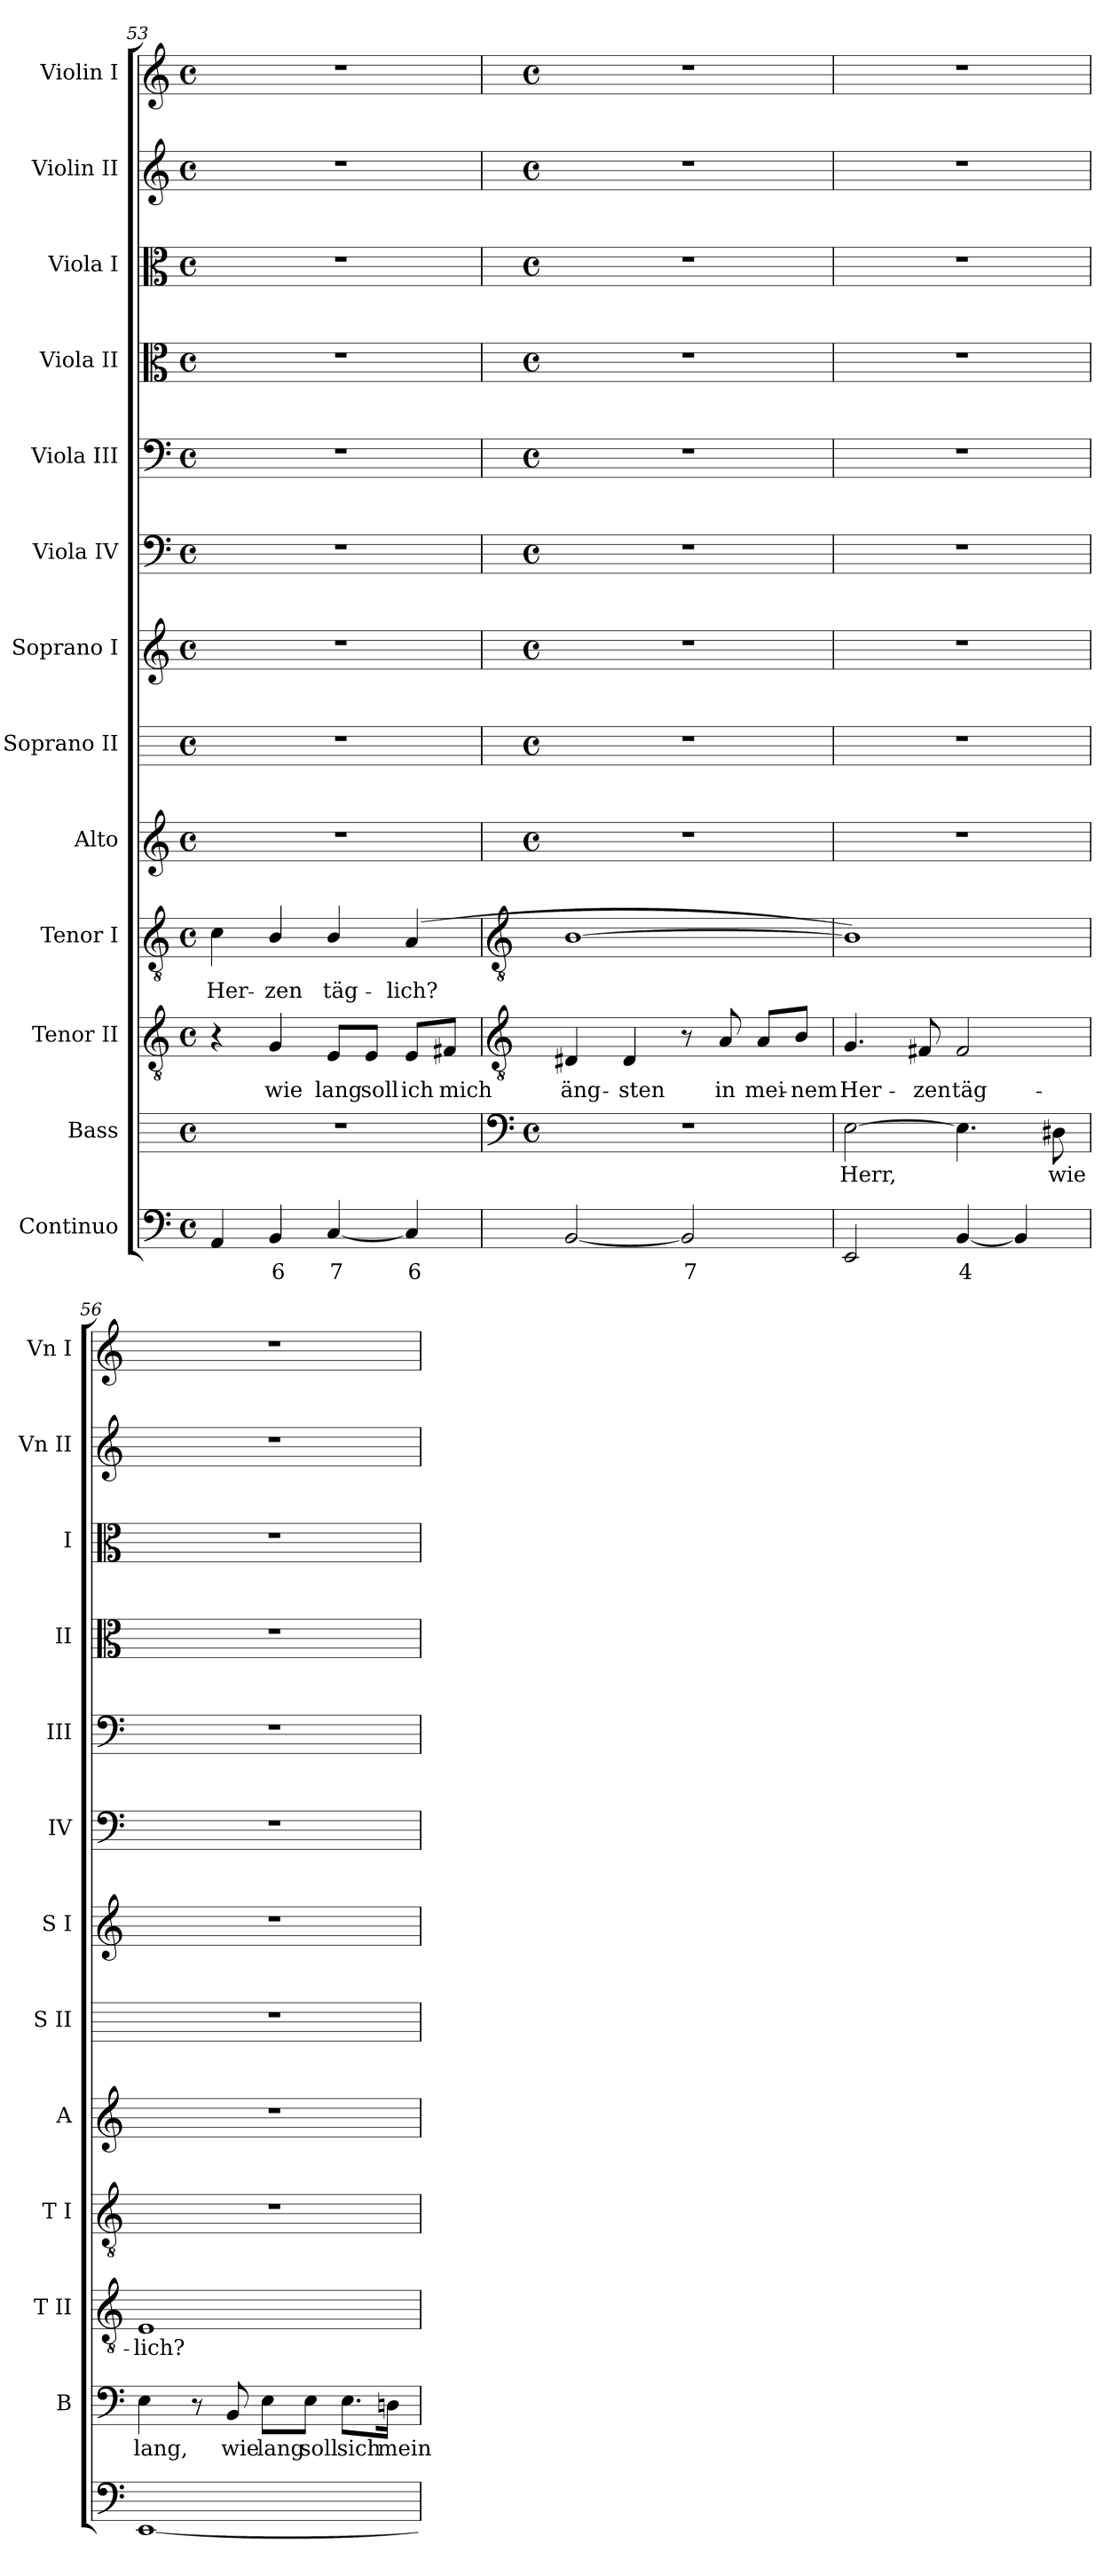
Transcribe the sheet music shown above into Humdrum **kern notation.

**kern	**text	**kern	**text	**kern	**text	**kern	**text	**kern	**kern	**kern	**kern	**kern	**kern	**kern	**kern	**kern
*part13	*part13	*part12	*part12	*part11	*part11	*part10	*part10	*part9	*part8	*part7	*part6	*part5	*part4	*part3	*part2	*part1
*staff13	*staff13	*staff12	*staff12	*staff11	*staff11	*staff10	*staff10	*staff9	*staff8	*staff7	*staff6	*staff5	*staff4	*staff3	*staff2	*staff1
*I"Continuo	*	*I"Bass	*	*I"Tenor II	*	*I"Tenor I	*	*I"Alto	*I"Soprano II	*I"Soprano I	*I"Viola IV	*I"Viola III	*I"Viola II	*I"Viola I	*I"Violin II	*I"Violin I
*	*	*I'B	*	*I'T II	*	*I'T I	*	*I'A	*I'S II	*I'S I	*I'IV	*I'III	*I'II	*I'I	*I'Vn II	*I'Vn I
*clefF4	*	*	*	*clefGv2	*	*clefGv2	*	*clefG2	*	*clefG2	*clefF4	*clefF4	*clefC3	*clefC3	*clefG2	*clefG2
*k[]	*	*	*	*k[]	*	*k[]	*	*k[]	*	*k[]	*k[]	*k[]	*k[]	*k[]	*k[]	*k[]
*C:	*	*	*	*C:	*	*C:	*	*C:	*	*C:	*C:	*C:	*C:	*C:	*C:	*C:
*M4/4	*	*M4/4	*	*M4/4	*	*M4/4	*	*M4/4	*M4/4	*M4/4	*M4/4	*M4/4	*M4/4	*M4/4	*M4/4	*M4/4
*met(c)	*	*met(c)	*	*met(c)	*	*met(c)	*	*met(c)	*met(c)	*met(c)	*met(c)	*met(c)	*met(c)	*met(c)	*met(c)	*met(c)
=53	=53	=53	=53	=53	=53	=53	=53	=53	=53	=53	=53	=53	=53	=53	=53	=53
!	!	!	!	!	!	!	!LO:LY:b	!	!	!	!	!	!	!	!	!
4AA	.	1r	.	4r	.	4c	Her-	1r	1r	1r	1r	1r	1r	1r	1r	1r
!	!LO:LY:b	!	!	!	!LO:LY:b	!	!LO:LY:b	!	!	!	!	!	!	!	!	!
4BB	6	.	.	4G	wie	4B/	-zen	.	.	.	.	.	.	.	.	.
!	!LO:LY:b	!	!	!	!LO:LY:b	!	!LO:LY:b	!	!	!	!	!	!	!	!	!
[4C	7	.	.	8E/L	lang	4B/	täg-	.	.	.	.	.	.	.	.	.
!	!	!	!	!	!LO:LY:b	!	!	!	!	!	!	!	!	!	!	!
.	.	.	.	8E/J	soll	.	.	.	.	.	.	.	.	.	.	.
!	!LO:LY:b	!	!	!	!LO:LY:b	!	!LO:LY:b	!	!	!	!	!	!	!	!	!
4C]	6	.	.	8E/L	ich	(>4A	-lich?	.	.	.	.	.	.	.	.	.
!	!	!	!	!	!LO:LY:b	!	!	!	!	!	!	!	!	!	!	!
.	.	.	.	8F#X/J	mich	.	.	.	.	.	.	.	.	.	.	.
!!LO:LB:g=z
=54	=54	=54	=54	=54	=54	=54	=54	=54	=54	=54	=54	=54	=54	=54	=54	=54
*	*	*clefF4	*	*clefGv2	*	*clefGv2	*	*	*	*	*	*	*	*	*	*
*	*	*k[]	*	*	*	*	*	*	*	*	*	*	*	*	*	*
*	*	*C:	*	*	*	*	*	*	*	*	*	*	*	*	*	*
*	*	*M4/4	*	*	*	*	*	*M4/4	*M4/4	*M4/4	*M4/4	*M4/4	*M4/4	*M4/4	*M4/4	*M4/4
*	*	*met(c)	*	*	*	*	*	*met(c)	*met(c)	*met(c)	*met(c)	*met(c)	*met(c)	*met(c)	*met(c)	*met(c)
!	!	!	!	!	!LO:LY:b	!	!	!	!	!	!	!	!	!	!	!
[2BB	.	1r	.	4D#X	äng-	[1B	.	1r	1r	1r	1r	1r	1r	1r	1r	1r
!	!	!	!	!	!LO:LY:b	!	!	!	!	!	!	!	!	!	!	!
.	.	.	.	4D#	-sten	.	.	.	.	.	.	.	.	.	.	.
!	!LO:LY:b	!	!	!	!	!	!	!	!	!	!	!	!	!	!	!
2BB]	7	.	.	8r	.	.	.	.	.	.	.	.	.	.	.	.
!	!	!	!	!	!LO:LY:b	!	!	!	!	!	!	!	!	!	!	!
.	.	.	.	8A	in	.	.	.	.	.	.	.	.	.	.	.
!	!	!	!	!	!LO:LY:b	!	!	!	!	!	!	!	!	!	!	!
.	.	.	.	8A/L	mei-	.	.	.	.	.	.	.	.	.	.	.
!	!	!	!	!	!LO:LY:b	!	!	!	!	!	!	!	!	!	!	!
.	.	.	.	8B/J	-nem	.	.	.	.	.	.	.	.	.	.	.
=55	=55	=55	=55	=55	=55	=55	=55	=55	=55	=55	=55	=55	=55	=55	=55	=55
!	!	!	!LO:LY:b	!	!LO:LY:b	!	!	!	!	!	!	!	!	!	!	!
2EE	.	[2E	Herr,	4.G	Her-	1B])	.	1r	1r	1r	1r	1r	1r	1r	1r	1r
!	!	!	!	!	!LO:LY:b	!	!	!	!	!	!	!	!	!	!	!
.	.	.	.	8F#X	-zen	.	.	.	.	.	.	.	.	.	.	.
!	!LO:LY:b	!	!	!	!LO:LY:b	!	!	!	!	!	!	!	!	!	!	!
[4BB	4	4.E]	.	2F#	täg-	.	.	.	.	.	.	.	.	.	.	.
4BB]	.	.	.	.	.	.	.	.	.	.	.	.	.	.	.	.
!	!	!	!LO:LY:b	!	!	!	!	!	!	!	!	!	!	!	!	!
.	.	8D#X	wie	.	.	.	.	.	.	.	.	.	.	.	.	.
=56	=56	=56	=56	=56	=56	=56	=56	=56	=56	=56	=56	=56	=56	=56	=56	=56
!	!	!	!LO:LY:b	!	!LO:LY:b	!	!	!	!	!	!	!	!	!	!	!
[1EE	.	4E	lang,	1E	-lich?	1r	.	1r	1r	1r	1r	1r	1r	1r	1r	1r
.	.	8r	.	.	.	.	.	.	.	.	.	.	.	.	.	.
!	!	!	!LO:LY:b	!	!	!	!	!	!	!	!	!	!	!	!	!
.	.	8BB	wie	.	.	.	.	.	.	.	.	.	.	.	.	.
!	!	!	!LO:LY:b	!	!	!	!	!	!	!	!	!	!	!	!	!
.	.	8E\L	lang	.	.	.	.	.	.	.	.	.	.	.	.	.
!	!	!	!LO:LY:b	!	!	!	!	!	!	!	!	!	!	!	!	!
.	.	8E\J	soll	.	.	.	.	.	.	.	.	.	.	.	.	.
!	!	!	!LO:LY:b	!	!	!	!	!	!	!	!	!	!	!	!	!
.	.	8.E\L	sich	.	.	.	.	.	.	.	.	.	.	.	.	.
!	!	!	!LO:LY:b	!	!	!	!	!	!	!	!	!	!	!	!	!
.	.	16Dn\Jk	mein	.	.	.	.	.	.	.	.	.	.	.	.	.
=	=	=	=	=	=	=	=	=	=	=	=	=	=	=	=	=
*-	*-	*-	*-	*-	*-	*-	*-	*-	*-	*-	*-	*-	*-	*-	*-	*-
